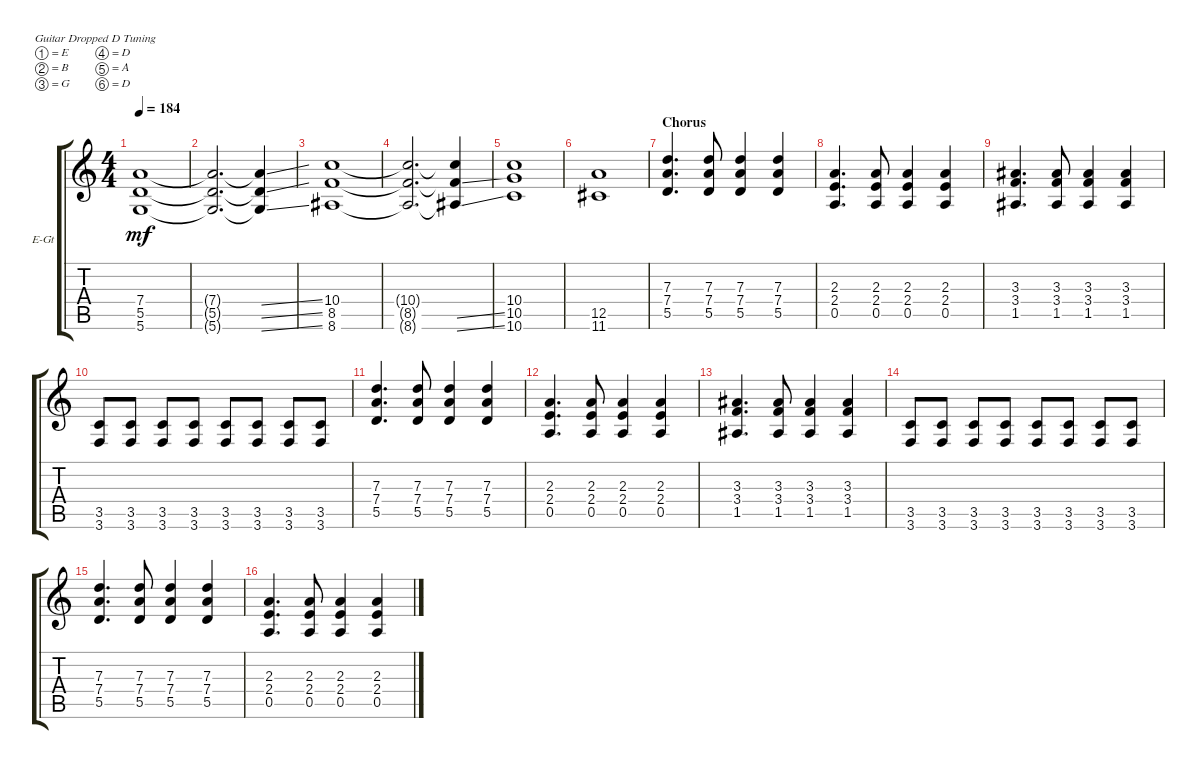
\defaultSystemsLayout 4
\bracketExtendMode groupsimilarinstruments
\firstSystemTrackNameOrientation horizontal
\otherSystemsTrackNameOrientation horizontal
\track ("Zachy Vengeance (Rhythm)" "E-Gt") {instrument distortionguitar}
\staff {score tabs}
\tuning (E4 B3 G3 D3 A2 D2)
\ts (4 4)
\tempo 184
\clef g2
\ks c
(5.6 5.5 7.4).1{dy mf} |
(7.4{t} 5.5{t} 5.6{t}).2{d} (5.6{ss t} 5.5{ss t} 7.4{ss t}).4 |
(8.5 8.6 10.4).1 |
(10.4{t} 8.5{t} 8.6{t}).2{d} (8.6{ss t} 8.5{ss t} 10.4{t}).4 |
(10.6 10.5 10.4).1 |
(12.5 11.6).1 |
\section ("" "Chorus")
(5.5 7.4 7.3).4{d} (7.3 7.4 5.5).8 (5.5 7.4 7.3).4 (7.3 7.4 5.5).4 |
(0.5 2.4 2.3).4{d} (2.3 2.4 0.5).8 (0.5 2.4 2.3).4 (2.3 2.4 0.5).4 |
(1.5 3.4 3.3).4{d} (3.3 3.4 1.5).8 (1.5 3.4 3.3).4 (3.3 3.4 1.5).4 |
(3.6 3.5).8 (3.5 3.6).8 (3.6 3.5).8 (3.5 3.6).8 (3.6 3.5).8 (3.5 3.6).8 (3.6 3.5).8 (3.5 3.6).8 |
(5.5 7.4 7.3).4{d} (7.3 7.4 5.5).8 (5.5 7.4 7.3).4 (7.3 7.4 5.5).4 |
(0.5 2.4 2.3).4{d} (2.3 2.4 0.5).8 (0.5 2.4 2.3).4 (2.3 2.4 0.5).4 |
(1.5 3.4 3.3).4{d} (3.3 3.4 1.5).8 (1.5 3.4 3.3).4 (3.3 3.4 1.5).4 |
(3.6 3.5).8 (3.5 3.6).8 (3.6 3.5).8 (3.5 3.6).8 (3.6 3.5).8 (3.5 3.6).8 (3.6 3.5).8 (3.5 3.6).8 |
(5.5 7.4 7.3).4{d} (7.3 7.4 5.5).8 (5.5 7.4 7.3).4 (7.3 7.4 5.5).4 |
(0.5 2.4 2.3).4{d} (2.3 2.4 0.5).8 (0.5 2.4 2.3).4 (2.3 2.4 0.5).4
